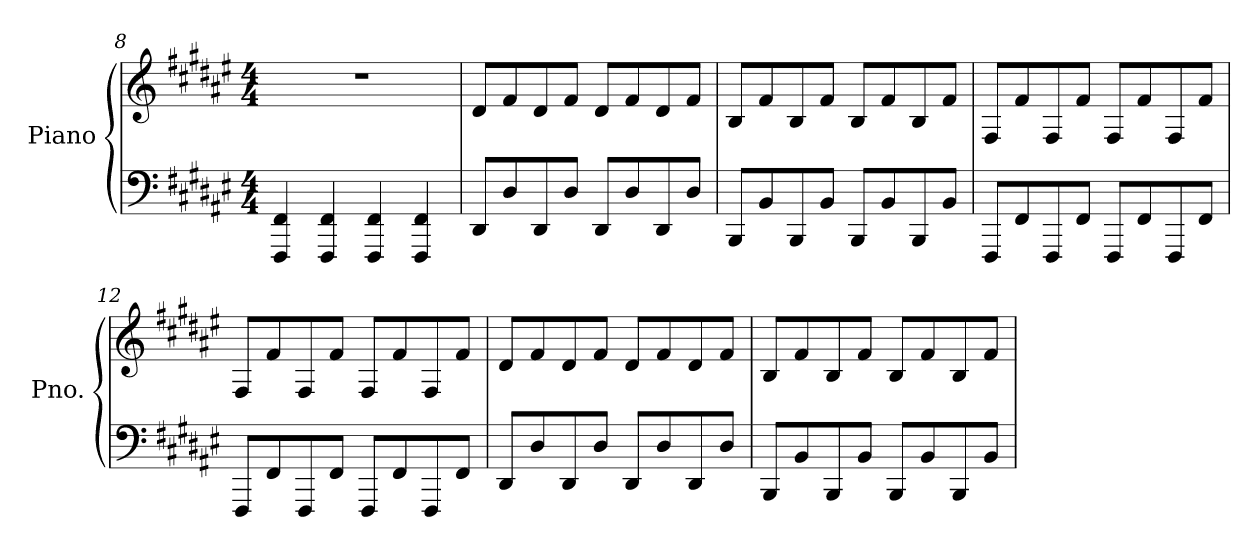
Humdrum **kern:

**kern	**kern
*part1	*part1
*staff2	*staff1
*I"Piano	*
*I'Pno.	*
*clefF4	*clefG2
*k[f#c#g#d#a#e#]	*k[f#c#g#d#a#e#]
*M4/4	*M4/4
=8	=8
4FFF#/ 4FF#/	1r
4FFF#/ 4FF#/	.
4FFF#/ 4FF#/	.
4FFF#/ 4FF#/	.
=9	=9
8DD#/L	8d#/L
8D#/	8f#/
8DD#/	8d#/
8D#/J	8f#/J
8DD#/L	8d#/L
8D#/	8f#/
8DD#/	8d#/
8D#/J	8f#/J
=10	=10
8BBB/L	8B/L
8BB/	8f#/
8BBB/	8B/
8BB/J	8f#/J
8BBB/L	8B/L
8BB/	8f#/
8BBB/	8B/
8BB/J	8f#/J
!!LO:LB:g=z
=11	=11
8FFF#/L	8F#/L
8FF#/	8f#/
8FFF#/	8F#/
8FF#/J	8f#/J
8FFF#/L	8F#/L
8FF#/	8f#/
8FFF#/	8F#/
8FF#/J	8f#/J
=12	=12
8FFF#/L	8F#/L
8FF#/	8f#/
8FFF#/	8F#/
8FF#/J	8f#/J
8FFF#/L	8F#/L
8FF#/	8f#/
8FFF#/	8F#/
8FF#/J	8f#/J
=13	=13
8DD#/L	8d#/L
8D#/	8f#/
8DD#/	8d#/
8D#/J	8f#/J
8DD#/L	8d#/L
8D#/	8f#/
8DD#/	8d#/
8D#/J	8f#/J
=14	=14
8BBB/L	8B/L
8BB/	8f#/
8BBB/	8B/
8BB/J	8f#/J
8BBB/L	8B/L
8BB/	8f#/
8BBB/	8B/
8BB/J	8f#/J
=	=
*-	*-
